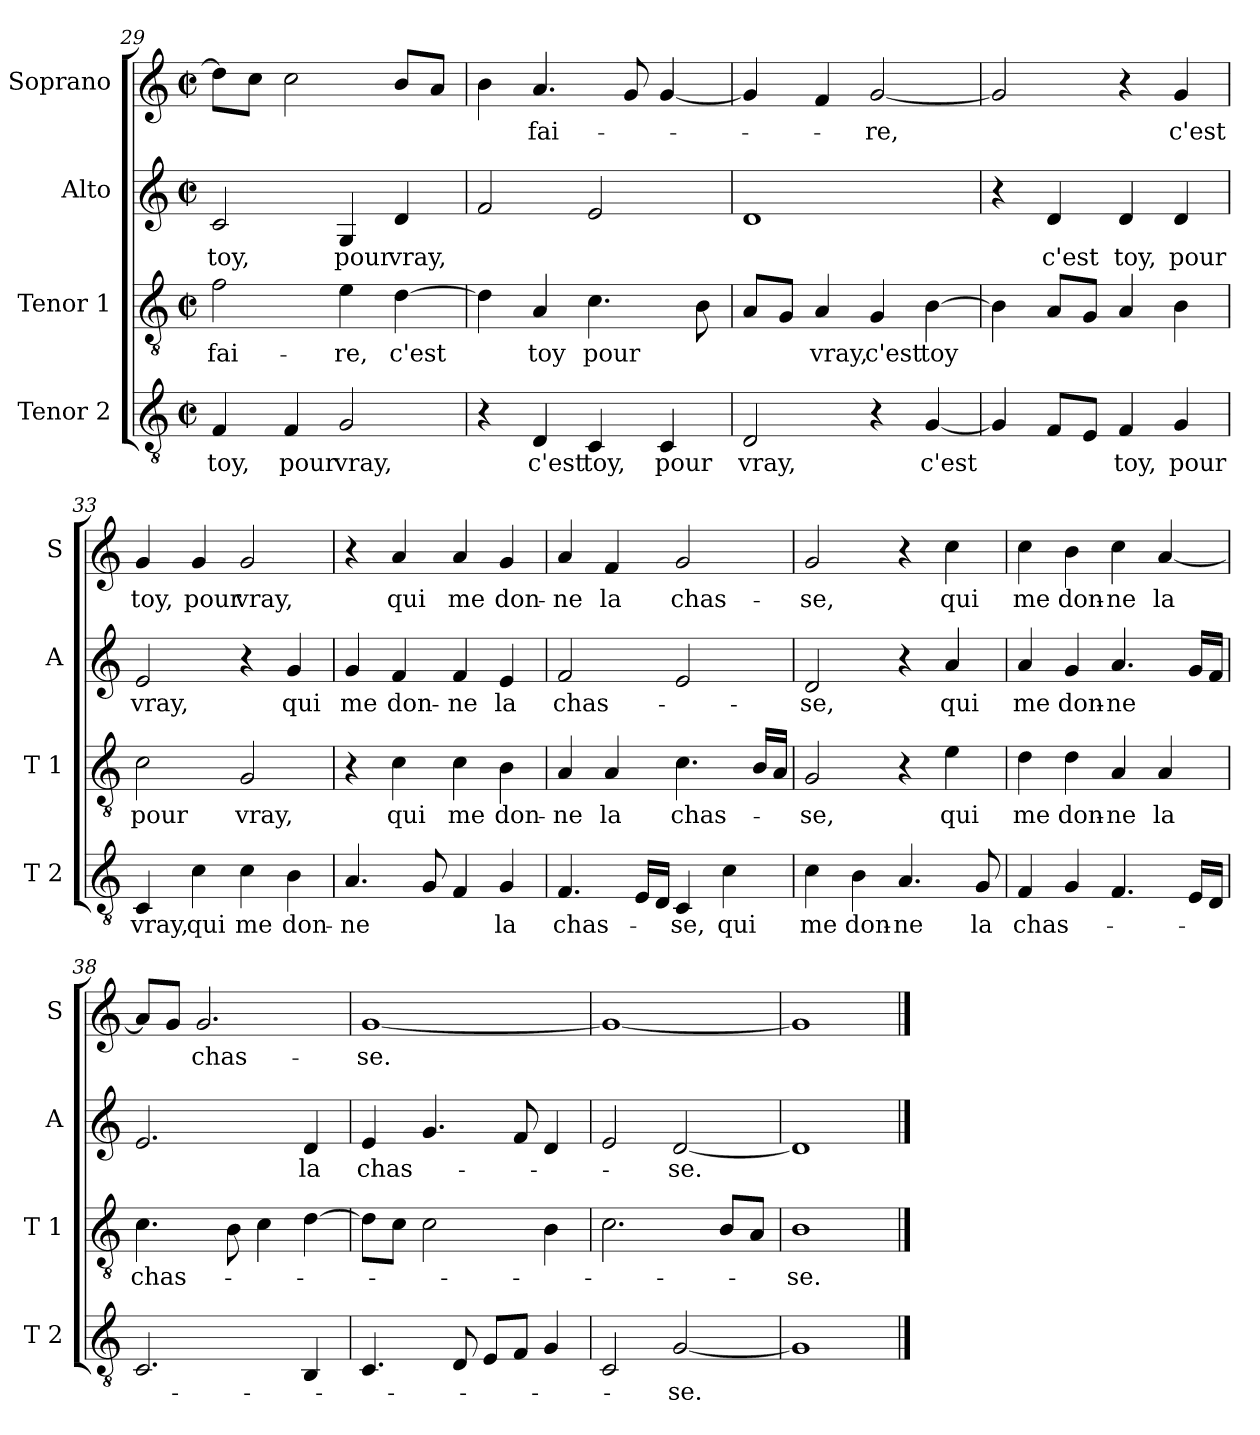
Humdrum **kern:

**kern	**text	**kern	**text	**kern	**text	**kern	**text
*part4	*part4	*part3	*part3	*part2	*part2	*part1	*part1
*staff4	*staff4	*staff3	*staff3	*staff2	*staff2	*staff1	*staff1
*I"Tenor 2	*	*I"Tenor 1	*	*I"Alto	*	*I"Soprano	*
*I'T 2	*	*I'T 1	*	*I'A	*	*I'S	*
*clefGv2	*	*clefGv2	*	*clefG2	*	*clefG2	*
*k[]	*	*k[]	*	*k[]	*	*k[]	*
*C:	*	*C:	*	*C:	*	*C:	*
*M2/2	*	*M2/2	*	*M2/2	*	*M2/2	*
*met(c|)	*	*met(c|)	*	*met(c|)	*	*met(c|)	*
=29	=29	=29	=29	=29	=29	=29	=29
!	!LO:LY:b	!	!LO:LY:b	!	!LO:LY:b	!	!
4F/	toy,	2f\	fai-	2c/	toy,	8dd\L]	.
.	.	.	.	.	.	8cc\J	.
!	!LO:LY:b	!	!	!	!	!	!
4F/	pour	.	.	.	.	2cc\	.
!	!LO:LY:b	!	!LO:LY:b	!	!LO:LY:b	!	!
2G/	vray,	4e\	-re,	4G/	pour	.	.
!	!	!	!LO:LY:b	!	!LO:LY:b	!	!
.	.	[4d\	c'est	4d/	vray,	8b/L	.
.	.	.	.	.	.	8a/J	.
=30	=30	=30	=30	=30	=30	=30	=30
4r	.	4d\]	.	2f/	.	4b\	.
!	!LO:LY:b	!	!LO:LY:b	!	!	!	!LO:LY:b
4D/	c'est	4A/	toy	.	.	4.a/	fai-
!	!LO:LY:b	!	!LO:LY:b	!	!	!	!
4C/	toy,	4.c\	pour	2e/	.	.	.
.	.	.	.	.	.	8g/	.
!	!LO:LY:b	!	!	!	!	!	!
4C/	pour	.	.	.	.	[4g/	.
.	.	8B\	.	.	.	.	.
!!LO:LB:g=z
=31	=31	=31	=31	=31	=31	=31	=31
!	!LO:LY:b	!	!	!	!	!	!
2D/	vray,	8A/L	.	1d	.	4g/]	.
.	.	8G/J	.	.	.	.	.
!	!	!	!LO:LY:b	!	!	!	!
.	.	4A/	vray,	.	.	4f/	.
!	!	!	!LO:LY:b	!	!	!	!LO:LY:b
4r	.	4G/	c'est	.	.	[2g/	-re,
!	!LO:LY:b	!	!LO:LY:b	!	!	!	!
[4G/	c'est	[4B\	toy	.	.	.	.
=32	=32	=32	=32	=32	=32	=32	=32
4G/]	.	4B\]	.	4r	.	2g/]	.
!	!	!	!	!	!LO:LY:b	!	!
8F/L	.	8A/L	.	4d/	c'est	.	.
8E/J	.	8G/J	.	.	.	.	.
!	!LO:LY:b	!	!	!	!LO:LY:b	!	!
4F/	toy,	4A/	.	4d/	toy,	4r	.
!	!LO:LY:b	!	!	!	!LO:LY:b	!	!LO:LY:b
4G/	pour	4B\	.	4d/	pour	4g/	c'est
=33	=33	=33	=33	=33	=33	=33	=33
!	!LO:LY:b	!	!LO:LY:b	!	!LO:LY:b	!	!LO:LY:b
4C/	vray,	2c\	pour	2e/	vray,	4g/	toy,
!	!LO:LY:b	!	!	!	!	!	!LO:LY:b
4c\	qui	.	.	.	.	4g/	pour
!	!LO:LY:b	!	!LO:LY:b	!	!	!	!LO:LY:b
4c\	me	2G/	vray,	4r	.	2g/	vray,
!	!LO:LY:b	!	!	!	!LO:LY:b	!	!
4B\	don-	.	.	4g/	qui	.	.
=34	=34	=34	=34	=34	=34	=34	=34
!	!LO:LY:b	!	!	!	!LO:LY:b	!	!
4.A/	-ne	4r	.	4g/	me	4r	.
!	!	!	!LO:LY:b	!	!LO:LY:b	!	!LO:LY:b
.	.	4c\	qui	4f/	don-	4a/	qui
8G/	.	.	.	.	.	.	.
!	!	!	!LO:LY:b	!	!LO:LY:b	!	!LO:LY:b
4F/	.	4c\	me	4f/	-ne	4a/	me
!	!LO:LY:b	!	!LO:LY:b	!	!LO:LY:b	!	!LO:LY:b
4G/	la	4B\	don-	4e/	la	4g/	don-
=35	=35	=35	=35	=35	=35	=35	=35
!	!LO:LY:b	!	!LO:LY:b	!	!LO:LY:b	!	!LO:LY:b
4.F/	chas-	4A/	-ne	2f/	chas-	4a/	-ne
!	!	!	!LO:LY:b	!	!	!	!LO:LY:b
.	.	4A/	la	.	.	4f/	la
16E/LL	.	.	.	.	.	.	.
16D/JJ	.	.	.	.	.	.	.
!	!LO:LY:b	!	!LO:LY:b	!	!	!	!LO:LY:b
4C/	-se,	4.c\	chas-	2e/	.	2g/	chas-
!	!LO:LY:b	!	!	!	!	!	!
4c\	qui	.	.	.	.	.	.
.	.	16B/LL	.	.	.	.	.
.	.	16A/JJ	.	.	.	.	.
!!LO:LB:g=z
=36	=36	=36	=36	=36	=36	=36	=36
!	!LO:LY:b	!	!LO:LY:b	!	!LO:LY:b	!	!LO:LY:b
4c\	me	2G/	-se,	2d/	-se,	2g/	-se,
!	!LO:LY:b	!	!	!	!	!	!
4B\	don-	.	.	.	.	.	.
!	!LO:LY:b	!	!	!	!	!	!
4.A/	-ne	4r	.	4r	.	4r	.
!	!	!	!LO:LY:b	!	!LO:LY:b	!	!LO:LY:b
.	.	4e\	qui	4a/	qui	4cc\	qui
!	!LO:LY:b	!	!	!	!	!	!
8G/	la	.	.	.	.	.	.
=37	=37	=37	=37	=37	=37	=37	=37
!	!LO:LY:b	!	!LO:LY:b	!	!LO:LY:b	!	!LO:LY:b
4F/	chas-	4d\	me	4a/	me	4cc\	me
!	!	!	!LO:LY:b	!	!LO:LY:b	!	!LO:LY:b
4G/	.	4d\	don-	4g/	don-	4b\	don-
!	!	!	!LO:LY:b	!	!LO:LY:b	!	!LO:LY:b
4.F/	.	4A/	-ne	4.a/	-ne	4cc\	-ne
!	!	!	!LO:LY:b	!	!	!	!LO:LY:b
.	.	4A/	la	.	.	[4a/	la
16E/LL	.	.	.	16g/LL	.	.	.
16D/JJ	.	.	.	16f/JJ	.	.	.
=38	=38	=38	=38	=38	=38	=38	=38
!	!	!	!LO:LY:b	!	!	!	!
2.C/	.	4.c\	chas-	2.e/	.	8a/L]	.
.	.	.	.	.	.	8g/J	.
!	!	!	!	!	!	!	!LO:LY:b
.	.	.	.	.	.	2.g/	chas-
.	.	8B\	.	.	.	.	.
.	.	4c\	.	.	.	.	.
!	!	!	!	!	!LO:LY:b	!	!
4BB/	.	[4d\	.	4d/	la	.	.
=39	=39	=39	=39	=39	=39	=39	=39
!	!	!	!	!	!LO:LY:b	!	!LO:LY:b
4.C/	.	8d\L]	.	4e/	chas-	[1g	-se.
.	.	8c\J	.	.	.	.	.
.	.	2c\	.	4.g/	.	.	.
8D/	.	.	.	.	.	.	.
8E/L	.	.	.	.	.	.	.
8F/J	.	.	.	8f/	.	.	.
4G/	.	4B\	.	4d/	.	.	.
=40	=40	=40	=40	=40	=40	=40	=40
2C/	.	2.c\	.	2e/	.	1g_	.
!	!LO:LY:b	!	!	!	!LO:LY:b	!	!
[2G/	-se.	.	.	[2d/	-se.	.	.
.	.	8B/L	.	.	.	.	.
.	.	8A/J	.	.	.	.	.
=41	=41	=41	=41	=41	=41	=41	=41
!	!	!	!LO:LY:b	!	!	!	!
1G]	.	1B	-se.	1d]	.	1g]	.
==	==	==	==	==	==	==	==
*-	*-	*-	*-	*-	*-	*-	*-
